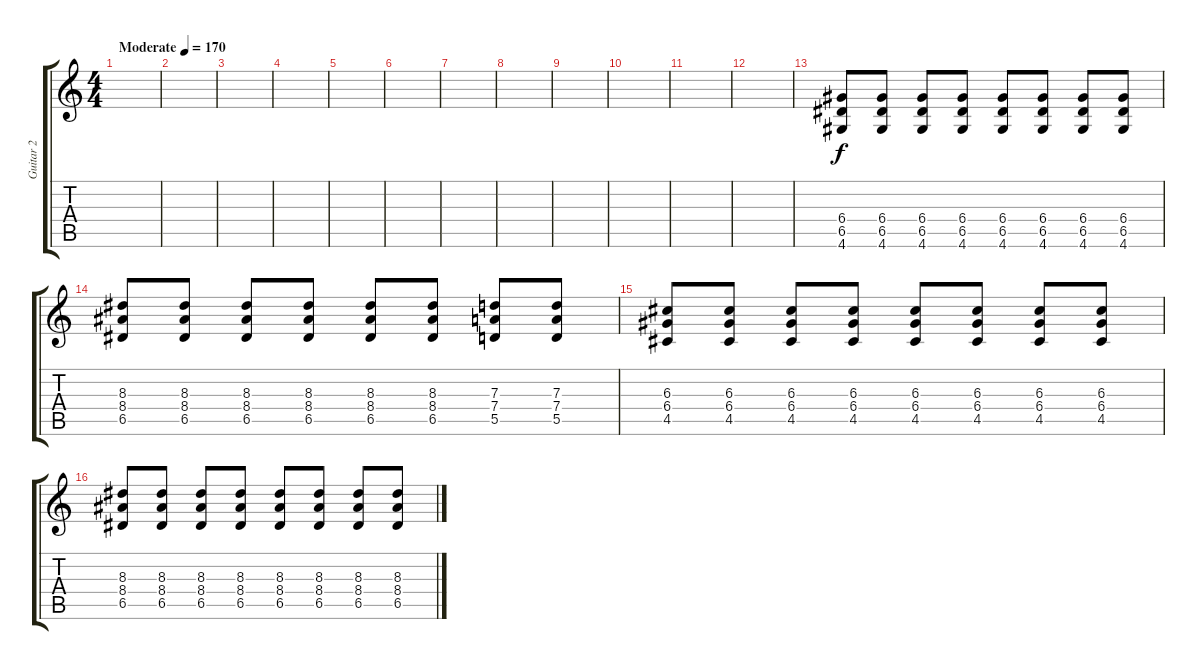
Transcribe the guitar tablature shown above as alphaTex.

\track ("Guitar 2" "Guitar 2") {instrument overdrivenguitar}
\staff {score tabs}
\tuning (E4 B3 G3 D3 A2 E2) {hide}
\ts (4 4)
\tempo (170 "Moderate")
\clef g2
\ks c
|
|
|
|
|
|
|
|
|
|
|
|
(6.4 6.5 4.6).8 (6.4 6.5 4.6).8 (6.4 6.5 4.6).8 (6.4 6.5 4.6).8 (6.4 6.5 4.6).8 (6.4 6.5 4.6).8 (6.4 6.5 4.6).8 (6.4 6.5 4.6).8 |
(8.3 8.4 6.5).8 (8.3 8.4 6.5).8 (8.3 8.4 6.5).8 (8.3 8.4 6.5).8 (8.3 8.4 6.5).8 (8.3 8.4 6.5).8 (7.3 7.4 5.5).8 (7.3 7.4 5.5).8 |
(6.3 6.4 4.5).8 (6.3 6.4 4.5).8 (6.3 6.4 4.5).8 (6.3 6.4 4.5).8 (6.3 6.4 4.5).8 (6.3 6.4 4.5).8 (6.3 6.4 4.5).8 (6.3 6.4 4.5).8 |
(8.3 8.4 6.5).8 (8.3 8.4 6.5).8 (8.3 8.4 6.5).8 (8.3 8.4 6.5).8 (8.3 8.4 6.5).8 (8.3 8.4 6.5).8 (8.3 8.4 6.5).8 (8.3 8.4 6.5).8
